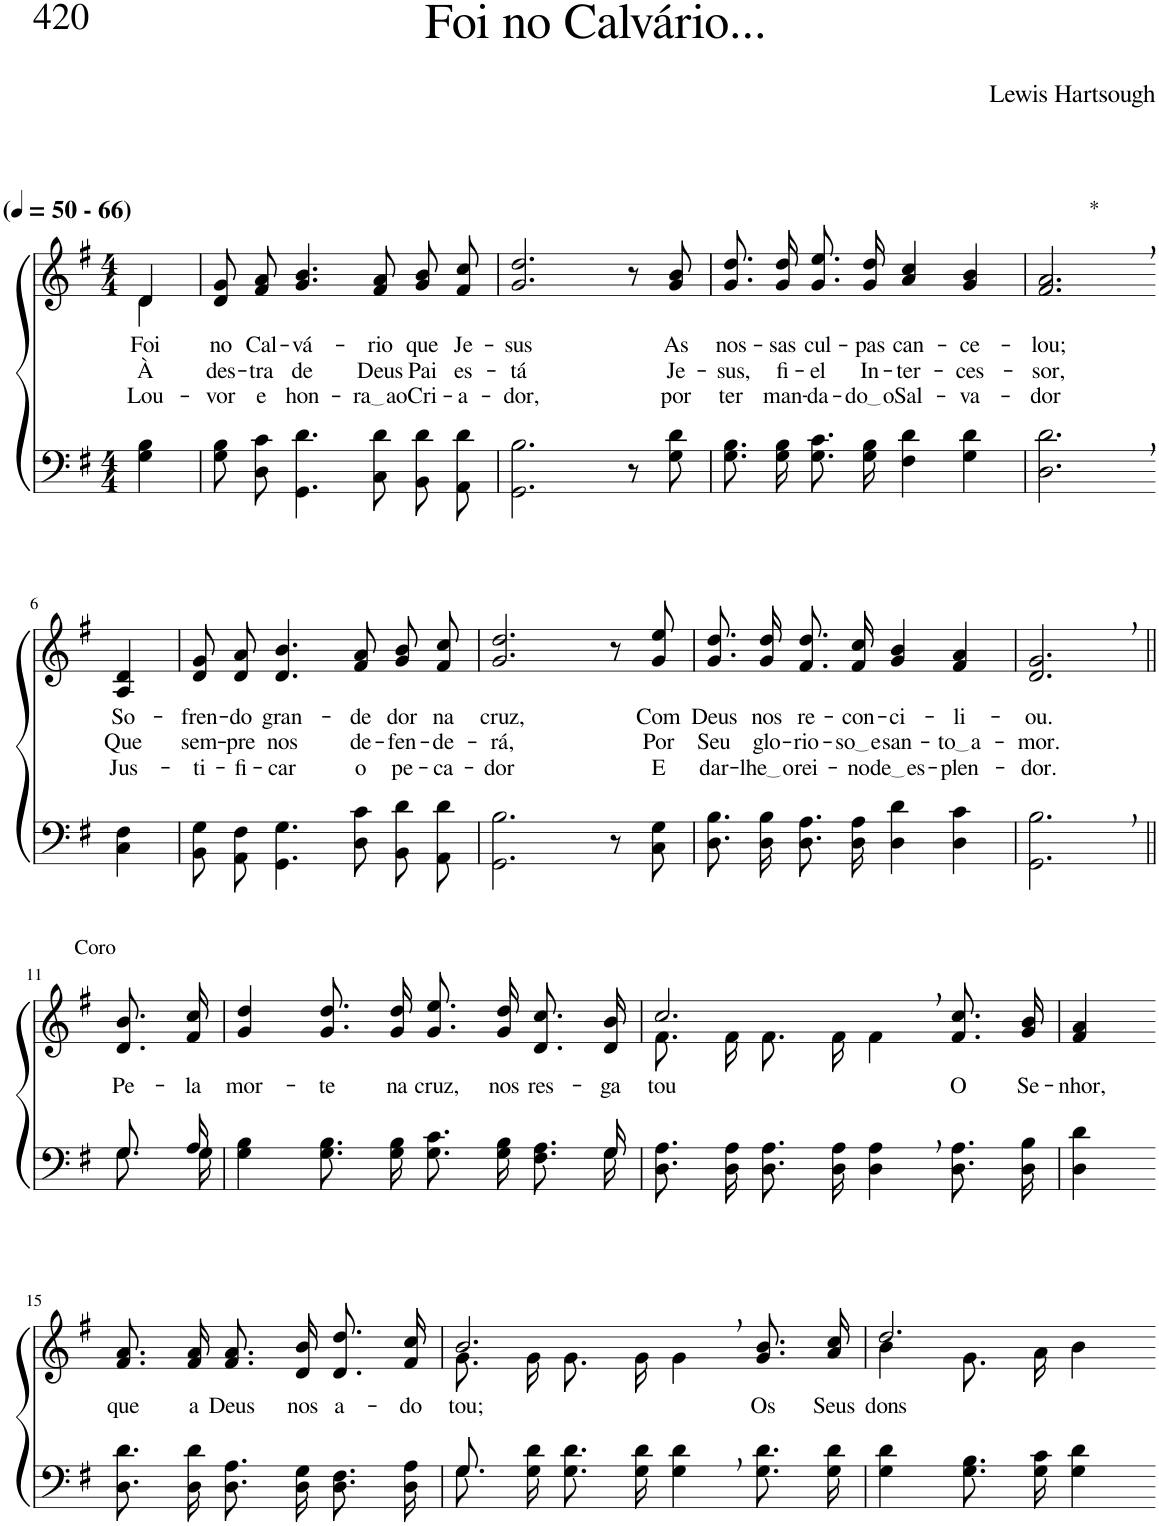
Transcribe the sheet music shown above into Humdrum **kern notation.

**kern	**kern	**text	**text	**text
*part2	*part1	*part1	*part1	*part1
*staff2	*staff1	*staff1	*staff1	*staff1
*I"Parte III e IV	*I"Parte I e II	*	*	*
*clefF4	*clefG2	*	*	*
*k[f#]	*k[f#]	*	*	*
*M4/4	*M4/4	*	*	*
*MM50	*MM50	*	*	*
=1	=1	=1	=1	=1
!	!LO:TX:a:B:t=(	!	!	!
!	!LO:TX:a:B:t=- 66)	!	!	!
!	!	!LO:LY:b	!LO:LY:b	!LO:LY:b
*	*^	*	*	*
4G\ 4B\	4d\	4d/	Foi	À	Lou-
=2	=2	=2	=2	=2	=2
!	!	!	!LO:LY:b	!LO:LY:b	!LO:LY:b
*	*v	*v	*	*	*
8G\ 8B\L	8d/ 8g/L	no	des-	-vor
!	!	!LO:LY:b	!LO:LY:b	!LO:LY:b
8D\ 8c\J	8f#/ 8a/J	Cal-	-tra	e
!	!	!LO:LY:b	!LO:LY:b	!LO:LY:b
4.GG\ 4.d\	4.g/ 4.b/	-vá-	de	hon-
!	!	!LO:LY:b	!LO:LY:b	!LO:LY:b
8C\ 8d\	8f#/ 8a/	-rio	Deus	ra ao
!	!	!LO:LY:b	!LO:LY:b	!LO:LY:b
8BB\ 8d\L	8g/ 8b/L	que	Pai	Cri-
!	!	!LO:LY:b	!LO:LY:b	!LO:LY:b
8AA\ 8d\J	8f#/ 8cc/J	Je-	es-	-a-
=3	=3	=3	=3	=3
!	!	!LO:LY:b	!LO:LY:b	!LO:LY:b
2.GG\ 2.B\	2.g/ 2.dd/	-sus	-tá	-dor,
8r	8r	.	.	.
!	!	!LO:LY:b	!LO:LY:b	!LO:LY:b
8G\ 8d\	8g/ 8b/	As	Je-	por
=4	=4	=4	=4	=4
!	!	!LO:LY:b	!LO:LY:b	!LO:LY:b
8.G\ 8.B\L	8.g\ 8.dd\L	nos-	-sus,	ter
!	!	!LO:LY:b	!LO:LY:b	!LO:LY:b
16G\ 16B\Jk	16g\ 16dd\Jk	-sas	fi-	man-
!	!	!LO:LY:b	!LO:LY:b	!LO:LY:b
8.G\ 8.c\L	8.g\ 8.ee\L	cul-	-el	-da-
!	!	!LO:LY:b	!LO:LY:b	!LO:LY:b
16G\ 16B\Jk	16g\ 16dd\Jk	-pas	In-	do o
!	!	!LO:LY:b	!LO:LY:b	!LO:LY:b
4F#\ 4d\	4a/ 4cc/	can-	-ter-	Sal-
!	!	!LO:LY:b	!LO:LY:b	!LO:LY:b
4G\ 4d\	4g/ 4b/	-ce-	-ces-	-va-
=5	=5	=5	=5	=5
!	!LO:TX:a:t=*	!	!	!
!	!	!LO:LY:b	!LO:LY:b	!LO:LY:b
2.D\, 2.d\,	2.f#/, 2.a/,	-lou;	-sor,	-dor
!!LO:LB:g=z
=6-	=6-	=6-	=6-	=6-
!	!	!LO:LY:b	!LO:LY:b	!LO:LY:b
4C\ 4F#\	4A/ 4d/	So-	Que	Jus-
=7	=7	=7	=7	=7
!	!	!LO:LY:b	!LO:LY:b	!LO:LY:b
8BB\ 8G\L	8d/ 8g/L	-fren-	sem-	-ti-
!	!	!LO:LY:b	!LO:LY:b	!LO:LY:b
8AA\ 8F#\J	8d/ 8a/J	-do	-pre	-fi-
!	!	!LO:LY:b	!LO:LY:b	!LO:LY:b
4.GG\ 4.G\	4.d/ 4.b/	gran-	nos	-car
!	!	!LO:LY:b	!LO:LY:b	!LO:LY:b
8D\ 8c\	8f#/ 8a/	-de	de-	o
!	!	!LO:LY:b	!LO:LY:b	!LO:LY:b
8BB\ 8d\L	8g/ 8b/L	dor	-fen-	pe-
!	!	!LO:LY:b	!LO:LY:b	!LO:LY:b
8AA\ 8d\J	8f#/ 8cc/J	na	-de-	-ca-
=8	=8	=8	=8	=8
!	!	!LO:LY:b	!LO:LY:b	!LO:LY:b
2.GG\ 2.B\	2.g/ 2.dd/	cruz,	-rá,	-dor
8r	8r	.	.	.
!	!	!LO:LY:b	!LO:LY:b	!LO:LY:b
8C\ 8G\	8g/ 8ee/	Com	Por	E
=9	=9	=9	=9	=9
!	!	!LO:LY:b	!LO:LY:b	!LO:LY:b
8.D\ 8.B\L	8.g\ 8.dd\L	Deus	Seu	dar-
!	!	!LO:LY:b	!LO:LY:b	!LO:LY:b
16D\ 16B\Jk	16g\ 16dd\Jk	nos	glo-	lhe o
!	!	!LO:LY:b	!LO:LY:b	!LO:LY:b
8.D\ 8.A\L	8.f#/ 8.dd/L	re-	-rio-	rei-
!	!	!LO:LY:b	!LO:LY:b	!LO:LY:b
16D\ 16A\Jk	16f#/ 16cc/Jk	-con-	so e	-no
!	!	!LO:LY:b	!LO:LY:b	!LO:LY:b
4D\ 4d\	4g/ 4b/	-ci-	san-	de es
!	!	!LO:LY:b	!LO:LY:b	!LO:LY:b
4D\ 4c\	4f#/ 4a/	-li-	to a	-plen-
=10	=10	=10	=10	=10
!	!	!LO:LY:b	!LO:LY:b	!LO:LY:b
2.GG\, 2.B\,	2.d/, 2.g/,	-ou.	-mor.	-dor.
!!LO:LB:g=z
=11||	=11||	=11||	=11||	=11||
*^	*	*	*	*
!	!	!LO:TX:a:t=Coro	!	!	!
!	!	!	!LO:LY:b	!	!
8.G/L	8.G\L	8.d/ 8.b/L	Pe-	.	.
!	!	!	!LO:LY:b	!	!
16A/Jk	16G\Jk	16f#/ 16cc/Jk	-la	.	.
=12	=12	=12	=12	=12	=12
!	!	!	!LO:LY:b	!	!
4G\ 4B\	2...ryy	4g/ 4dd/	mor-	.	.
!	!	!	!LO:LY:b	!	!
8.G\ 8.B\L	.	8.g\ 8.dd\L	-te	.	.
!	!	!	!LO:LY:b	!	!
16G\ 16B\Jk	.	16g\ 16dd\Jk	na	.	.
!	!	!	!LO:LY:b	!	!
8.G\ 8.c\L	.	8.g\ 8.ee\L	cruz,	.	.
!	!	!	!LO:LY:b	!	!
16G\ 16B\Jk	.	16g\ 16dd\Jk	nos	.	.
!	!	!	!LO:LY:b	!	!
8.F#\ 8.A\L	.	8.d/ 8.cc/L	res-	.	.
!	!	!	!LO:LY:b	!	!
16G\Jk	16G/	16d/ 16b/Jk	-ga-	.	.
=13	=13	=13	=13	=13	=13
*	*	*^	*	*	*
!	!	!	!	!LO:LY:b	!	!
*v	*v	*	*	*	*	*
8.D\ 8.A\L	2.cc,/	8.f#\L	-tou	.	.
16D\ 16A\Jk	.	16f#\Jk	.	.	.
8.D\ 8.A\L	.	8.f#\L	.	.	.
16D\ 16A\Jk	.	16f#\Jk	.	.	.
4D\, 4A\,	.	4f#\	.	.	.
!	!	!	!LO:LY:b	!	!
8.D\ 8.A\L	8.f#/ 8.cc/L	4ryy	O	.	.
!	!	!	!LO:LY:b	!	!
16D\ 16B\Jk	16g/ 16b/Jk	.	Se-	.	.
*	*v	*v	*	*	*
=14	=14	=14	=14	=14
!	!	!LO:LY:b	!	!
4D\ 4d\	4f#/ 4a/	-nhor,	.	.
!!LO:LB:g=z
=15-	=15-	=15-	=15-	=15-
!	!	!LO:LY:b	!	!
8.D\ 8.d\L	8.f#/ 8.a/L	que	.	.
!	!	!LO:LY:b	!	!
16D\ 16d\Jk	16f#/ 16a/Jk	a	.	.
!	!	!LO:LY:b	!	!
8.D\ 8.A\L	8.f#/ 8.a/L	Deus	.	.
!	!	!LO:LY:b	!	!
16D\ 16G\Jk	16d/ 16b/Jk	nos	.	.
!	!	!LO:LY:b	!	!
8.D\ 8.F#\L	8.d/ 8.dd/L	a-	.	.
!	!	!LO:LY:b	!	!
16D\ 16A\Jk	16f#/ 16cc/Jk	-do-	.	.
=16	=16	=16	=16	=16
*^	*^	*	*	*
!	!	!	!	!LO:LY:b	!	!
8.G\L	8.G/	2.b,/	8.g\L	-tou;	.	.
16G\ 16d\Jk	2ryy	.	16g\Jk	.	.	.
8.G\ 8.d\L	.	.	8.g\L	.	.	.
16G\ 16d\Jk	.	.	16g\Jk	.	.	.
4G\, 4d\,	.	.	4g\	.	.	.
.	4ryy	.	.	.	.	.
!	!	!	!	!LO:LY:b	!	!
8.G\ 8.d\L	.	8.g/ 8.b/L	4ryy	Os	.	.
!	!	!	!	!LO:LY:b	!	!
16G\ 16d\Jk	16ryy	16a/ 16cc/Jk	.	Seus	.	.
=17	=17	=17	=17	=17	=17	=17
!	!	!	!	!LO:LY:b	!	!
*v	*v	*	*	*	*	*
4G\ 4d\	2.dd/	4b\	dons	.	.
8.G\ 8.B\L	.	8.g\L	.	.	.
16G\ 16c\Jk	.	16a\Jk	.	.	.
4G\ 4d\	.	4b\	.	.	.
*	*v	*v	*	*	*
=-	=-	=-	=-	=-
*-	*-	*-	*-	*-
